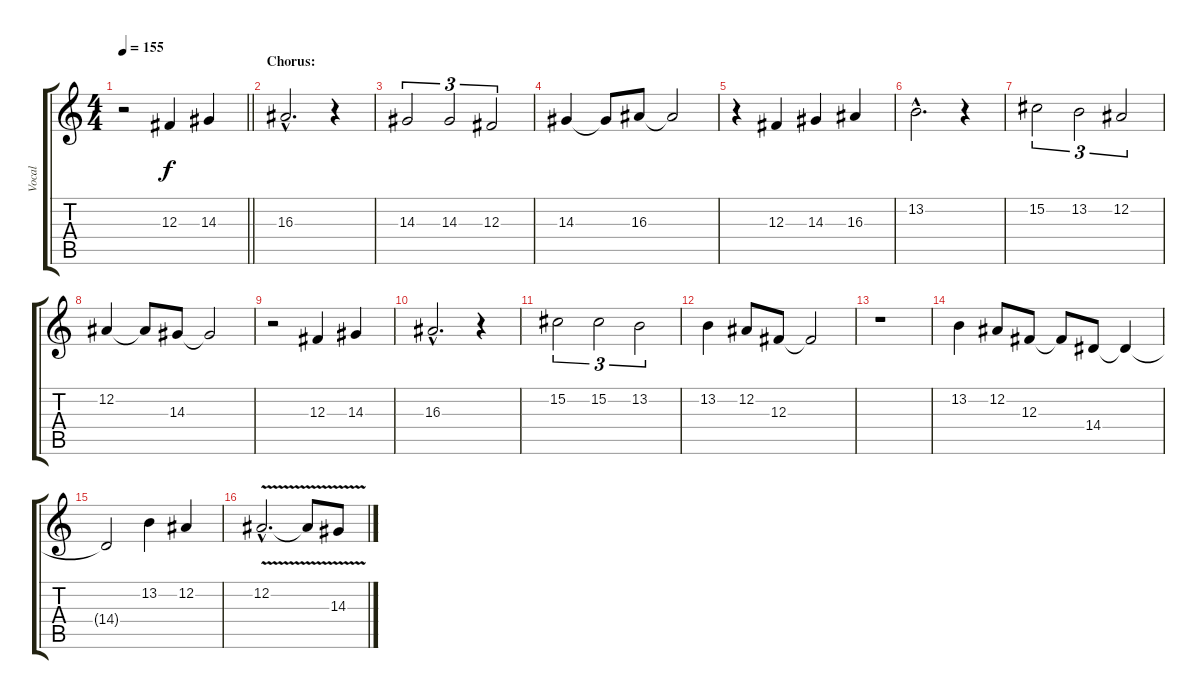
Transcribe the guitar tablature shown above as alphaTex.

\track ("Vocal" "Vocal") {instrument oboe}
\staff {score tabs}
\tuning (Eb4 Bb3 Gb3 Db3 Ab2 Eb2) {hide}
\ts (4 4)
\tempo 155
\clef g2
\barLineRight lightlight
\ks c
r.2{dy f} 12.3.4 14.3.4 |
\section ("" "Chorus:")
16.3{hac}.2{d} r.4 |
14.3.2{tu (3 2)} 14.3.2{tu (3 2)} 12.3.2{tu (3 2)} |
14.3.4 14.3{t}.8 16.3.8 16.3{t}.2 |
r.4 12.3.4 14.3.4 16.3.4 |
13.2{hac}.2{d} r.4 |
15.2.2{tu (3 2)} 13.2.2{tu (3 2)} 12.2.2{tu (3 2)} |
12.2.4 12.2{t}.8 14.3.8 14.3{t}.2 |
r.2 12.3.4 14.3.4 |
16.3{hac}.2{d} r.4 |
15.2.2{tu (3 2)} 15.2.2{tu (3 2)} 13.2.2{tu (3 2)} |
13.2.4 12.2.8 12.3.8 12.3{t}.2 |
r.1 |
13.2.4 12.2.8 12.3.8 12.3{t}.8 14.4.8 14.4{t}.4 |
14.4{t}.2 13.2.4 12.2.4 |
12.2{v hac}.2{d} 12.2{t}.8 14.3{v}.8
